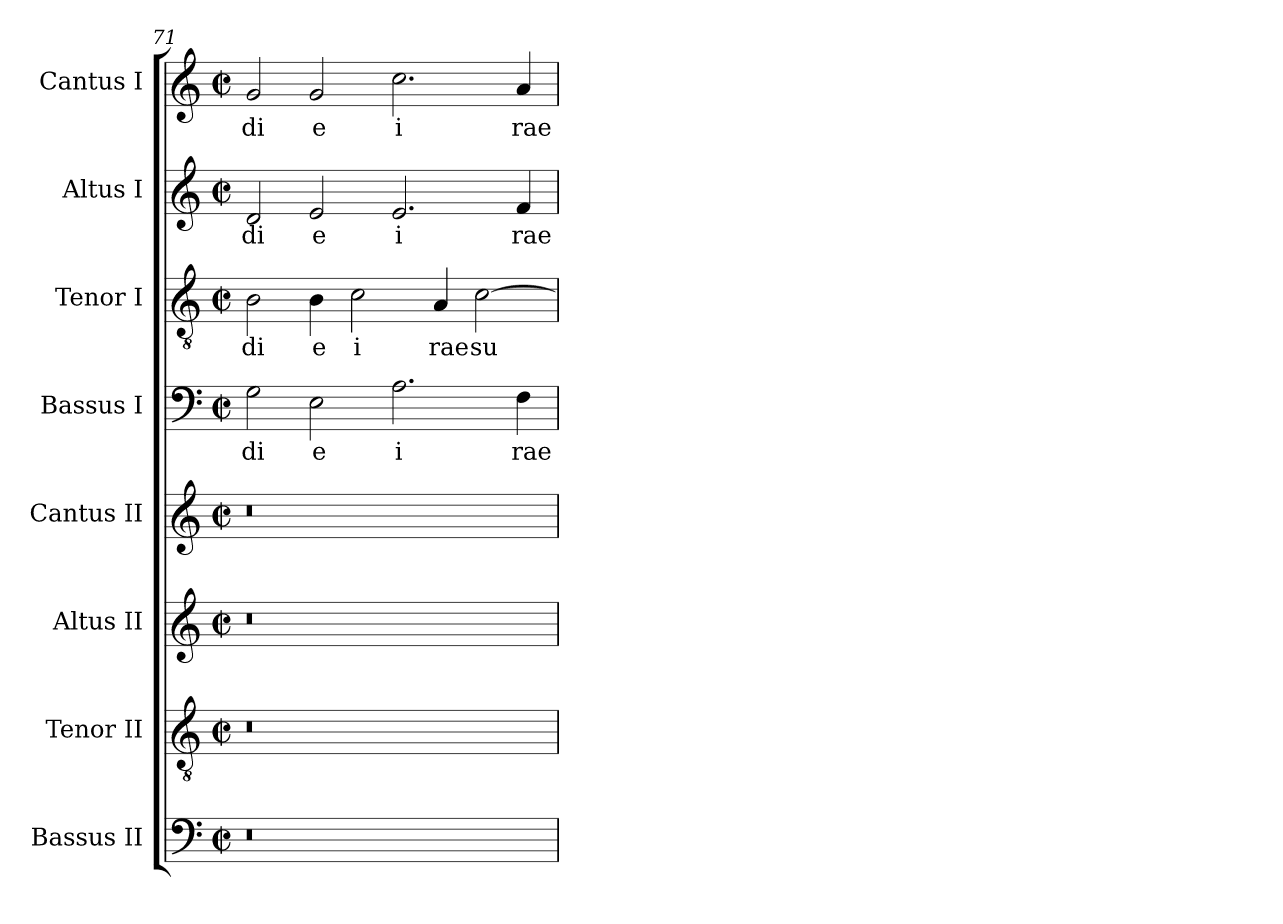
**kern	**kern	**kern	**kern	**kern	**text	**kern	**text	**kern	**text	**kern	**text
*part8	*part7	*part6	*part5	*part4	*part4	*part3	*part3	*part2	*part2	*part1	*part1
*staff8	*staff7	*staff6	*staff5	*staff4	*staff4	*staff3	*staff3	*staff2	*staff2	*staff1	*staff1
*I"Bassus II	*I"Tenor II	*I"Altus II	*I"Cantus II	*I"Bassus I	*	*I"Tenor I	*	*I"Altus I	*	*I"Cantus I	*
*clefF4	*clefGv2	*clefG2	*clefG2	*clefF4	*	*clefGv2	*	*clefG2	*	*clefG2	*
*M2/2	*M2/2	*M2/2	*M2/2	*M2/2	*	*M2/2	*	*M2/2	*	*M2/2	*
*met(c|)	*met(c|)	*met(c|)	*met(c|)	*met(c|)	*	*met(c|)	*	*met(c|)	*	*met(c|)	*
=71	=71	=71	=71	=71	=71	=71	=71	=71	=71	=71	=71
!	!	!	!	!	!LO:LY:b:cj	!	!LO:LY:b:cj	!	!LO:LY:b:cj	!	!LO:LY:b:cj
0r	0r	0r	0r	2G\	di	2B\	di	2d/	di	2g/	di
!	!	!	!	!	!LO:LY:b:cj	!	!LO:LY:b:cj	!	!LO:LY:b:cj	!	!LO:LY:b:cj
.	.	.	.	2E\	e	4B\	e	2e/	e	2g/	e
!	!	!	!	!	!	!	!LO:LY:b:cj	!	!	!	!
.	.	.	.	.	.	2c\	i	.	.	.	.
!	!	!	!	!	!LO:LY:b:cj	!	!	!	!LO:LY:b:cj	!	!LO:LY:b:cj
.	.	.	.	2.A\	i	.	.	2.e/	i	2.cc\	i
!	!	!	!	!	!	!	!LO:LY:b:cj	!	!	!	!
.	.	.	.	.	.	4A/	rae	.	.	.	.
!	!	!	!	!	!	!	!LO:LY:b:cj	!	!	!	!
.	.	.	.	.	.	[>2c\	su	.	.	.	.
!	!	!	!	!	!LO:LY:b:cj	!	!	!	!LO:LY:b:cj	!	!LO:LY:b:cj
.	.	.	.	4F\	rae	.	.	4f/	rae	4a/	rae
=	=	=	=	=	=	=	=	=	=	=	=
*-	*-	*-	*-	*-	*-	*-	*-	*-	*-	*-	*-
